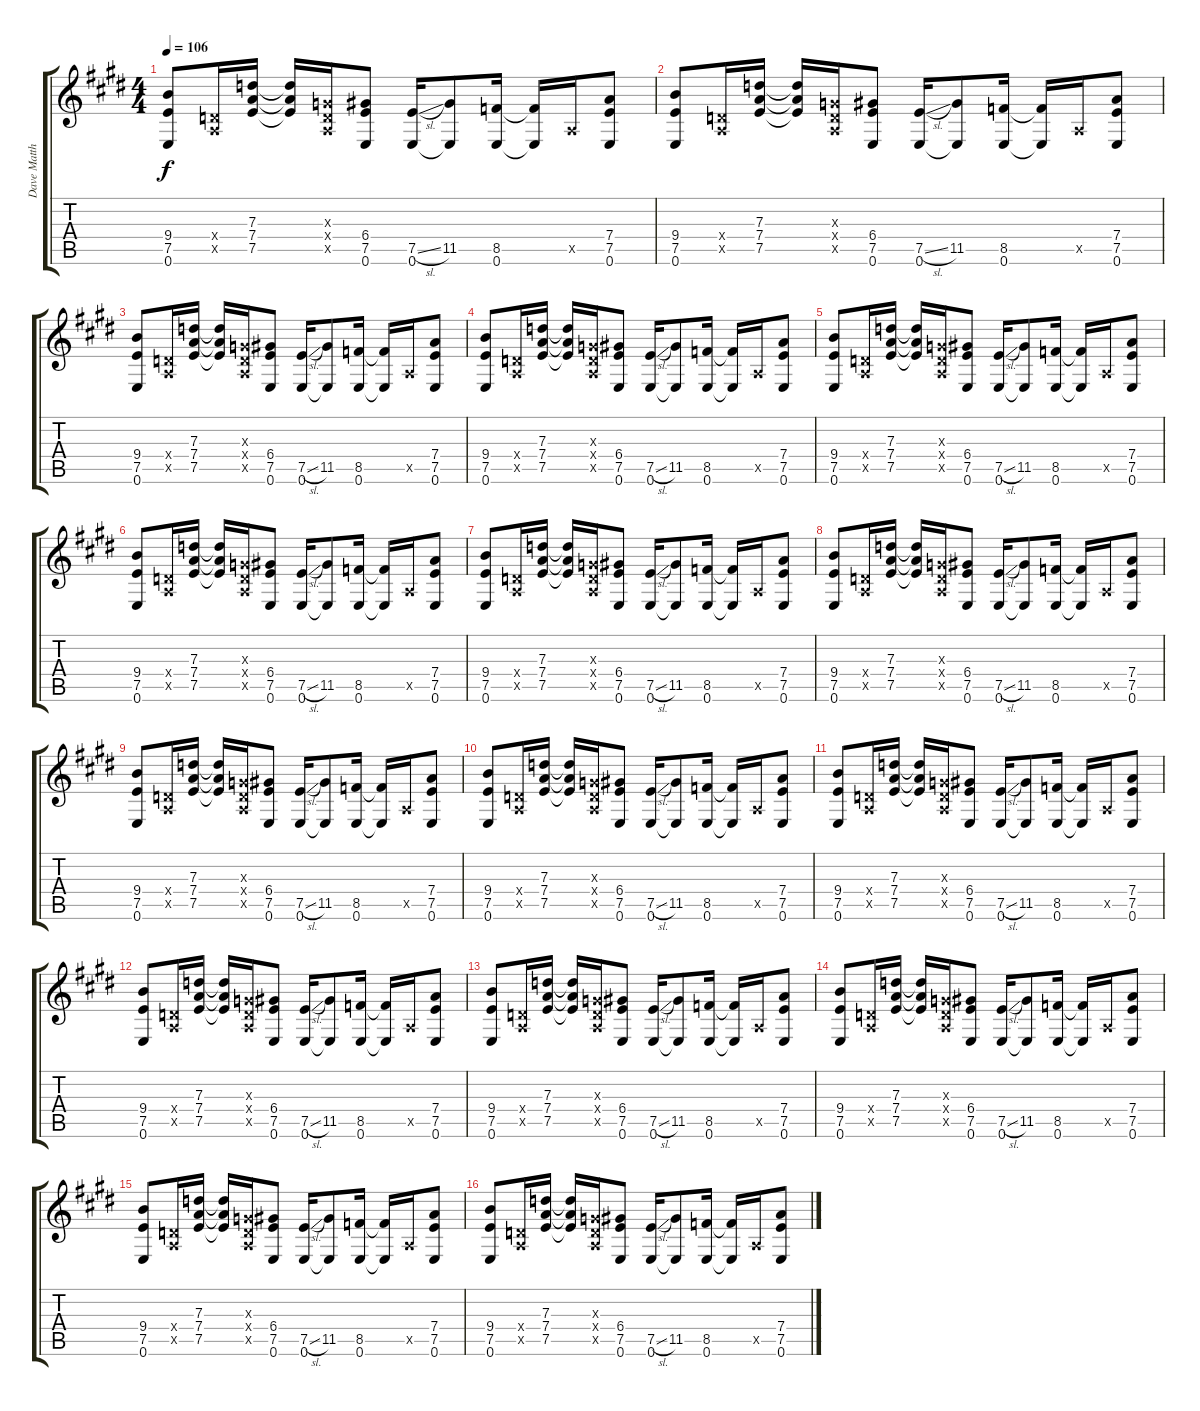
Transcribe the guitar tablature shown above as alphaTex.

\track ("Dave Matthews" "Dave Matth") {instrument acousticguitarsteel}
\staff {score tabs}
\tuning (E4 B3 G3 D3 A2 E2) {hide}
\ts (4 4)
\tempo 106
\clef g2
\ks e
(9.4 7.5 0.6).8{dy f} (0.4{x} 0.5{x}).16 (7.3 7.4 7.5).16 (7.3{t} 7.4{t} 7.5{t}).16 (0.3{x} 0.4{x} 0.5{x}).16 (6.4 7.5 0.6).8 (7.5{sl} 0.6).16 (11.5 0.6{t}).8 (8.5 0.6).16 (8.5{t} 0.6{t}).16 0.5{x}.16 (7.4 7.5 0.6).8 |
(9.4 7.5 0.6).8 (0.4{x} 0.5{x}).16 (7.3 7.4 7.5).16 (7.3{t} 7.4{t} 7.5{t}).16 (0.3{x} 0.4{x} 0.5{x}).16 (6.4 7.5 0.6).8 (7.5{sl} 0.6).16 (11.5 0.6{t}).8 (8.5 0.6).16 (8.5{t} 0.6{t}).16 0.5{x}.16 (7.4 7.5 0.6).8 |
(9.4 7.5 0.6).8 (0.4{x} 0.5{x}).16 (7.3 7.4 7.5).16 (7.3{t} 7.4{t} 7.5{t}).16 (0.3{x} 0.4{x} 0.5{x}).16 (6.4 7.5 0.6).8 (7.5{sl} 0.6).16 (11.5 0.6{t}).8 (8.5 0.6).16 (8.5{t} 0.6{t}).16 0.5{x}.16 (7.4 7.5 0.6).8 |
(9.4 7.5 0.6).8 (0.4{x} 0.5{x}).16 (7.3 7.4 7.5).16 (7.3{t} 7.4{t} 7.5{t}).16 (0.3{x} 0.4{x} 0.5{x}).16 (6.4 7.5 0.6).8 (7.5{sl} 0.6).16 (11.5 0.6{t}).8 (8.5 0.6).16 (8.5{t} 0.6{t}).16 0.5{x}.16 (7.4 7.5 0.6).8 |
(9.4 7.5 0.6).8 (0.4{x} 0.5{x}).16 (7.3 7.4 7.5).16 (7.3{t} 7.4{t} 7.5{t}).16 (0.3{x} 0.4{x} 0.5{x}).16 (6.4 7.5 0.6).8 (7.5{sl} 0.6).16 (11.5 0.6{t}).8 (8.5 0.6).16 (8.5{t} 0.6{t}).16 0.5{x}.16 (7.4 7.5 0.6).8 |
(9.4 7.5 0.6).8 (0.4{x} 0.5{x}).16 (7.3 7.4 7.5).16 (7.3{t} 7.4{t} 7.5{t}).16 (0.3{x} 0.4{x} 0.5{x}).16 (6.4 7.5 0.6).8 (7.5{sl} 0.6).16 (11.5 0.6{t}).8 (8.5 0.6).16 (8.5{t} 0.6{t}).16 0.5{x}.16 (7.4 7.5 0.6).8 |
(9.4 7.5 0.6).8 (0.4{x} 0.5{x}).16 (7.3 7.4 7.5).16 (7.3{t} 7.4{t} 7.5{t}).16 (0.3{x} 0.4{x} 0.5{x}).16 (6.4 7.5 0.6).8 (7.5{sl} 0.6).16 (11.5 0.6{t}).8 (8.5 0.6).16 (8.5{t} 0.6{t}).16 0.5{x}.16 (7.4 7.5 0.6).8 |
(9.4 7.5 0.6).8 (0.4{x} 0.5{x}).16 (7.3 7.4 7.5).16 (7.3{t} 7.4{t} 7.5{t}).16 (0.3{x} 0.4{x} 0.5{x}).16 (6.4 7.5 0.6).8 (7.5{sl} 0.6).16 (11.5 0.6{t}).8 (8.5 0.6).16 (8.5{t} 0.6{t}).16 0.5{x}.16 (7.4 7.5 0.6).8 |
(9.4 7.5 0.6).8 (0.4{x} 0.5{x}).16 (7.3 7.4 7.5).16 (7.3{t} 7.4{t} 7.5{t}).16 (0.3{x} 0.4{x} 0.5{x}).16 (6.4 7.5 0.6).8 (7.5{sl} 0.6).16 (11.5 0.6{t}).8 (8.5 0.6).16 (8.5{t} 0.6{t}).16 0.5{x}.16 (7.4 7.5 0.6).8 |
(9.4 7.5 0.6).8 (0.4{x} 0.5{x}).16 (7.3 7.4 7.5).16 (7.3{t} 7.4{t} 7.5{t}).16 (0.3{x} 0.4{x} 0.5{x}).16 (6.4 7.5 0.6).8 (7.5{sl} 0.6).16 (11.5 0.6{t}).8 (8.5 0.6).16 (8.5{t} 0.6{t}).16 0.5{x}.16 (7.4 7.5 0.6).8 |
(9.4 7.5 0.6).8 (0.4{x} 0.5{x}).16 (7.3 7.4 7.5).16 (7.3{t} 7.4{t} 7.5{t}).16 (0.3{x} 0.4{x} 0.5{x}).16 (6.4 7.5 0.6).8 (7.5{sl} 0.6).16 (11.5 0.6{t}).8 (8.5 0.6).16 (8.5{t} 0.6{t}).16 0.5{x}.16 (7.4 7.5 0.6).8 |
(9.4 7.5 0.6).8 (0.4{x} 0.5{x}).16 (7.3 7.4 7.5).16 (7.3{t} 7.4{t} 7.5{t}).16 (0.3{x} 0.4{x} 0.5{x}).16 (6.4 7.5 0.6).8 (7.5{sl} 0.6).16 (11.5 0.6{t}).8 (8.5 0.6).16 (8.5{t} 0.6{t}).16 0.5{x}.16 (7.4 7.5 0.6).8 |
(9.4 7.5 0.6).8 (0.4{x} 0.5{x}).16 (7.3 7.4 7.5).16 (7.3{t} 7.4{t} 7.5{t}).16 (0.3{x} 0.4{x} 0.5{x}).16 (6.4 7.5 0.6).8 (7.5{sl} 0.6).16 (11.5 0.6{t}).8 (8.5 0.6).16 (8.5{t} 0.6{t}).16 0.5{x}.16 (7.4 7.5 0.6).8 |
(9.4 7.5 0.6).8 (0.4{x} 0.5{x}).16 (7.3 7.4 7.5).16 (7.3{t} 7.4{t} 7.5{t}).16 (0.3{x} 0.4{x} 0.5{x}).16 (6.4 7.5 0.6).8 (7.5{sl} 0.6).16 (11.5 0.6{t}).8 (8.5 0.6).16 (8.5{t} 0.6{t}).16 0.5{x}.16 (7.4 7.5 0.6).8 |
(9.4 7.5 0.6).8 (0.4{x} 0.5{x}).16 (7.3 7.4 7.5).16 (7.3{t} 7.4{t} 7.5{t}).16 (0.3{x} 0.4{x} 0.5{x}).16 (6.4 7.5 0.6).8 (7.5{sl} 0.6).16 (11.5 0.6{t}).8 (8.5 0.6).16 (8.5{t} 0.6{t}).16 0.5{x}.16 (7.4 7.5 0.6).8 |
(9.4 7.5 0.6).8 (0.4{x} 0.5{x}).16 (7.3 7.4 7.5).16 (7.3{t} 7.4{t} 7.5{t}).16 (0.3{x} 0.4{x} 0.5{x}).16 (6.4 7.5 0.6).8 (7.5{sl} 0.6).16 (11.5 0.6{t}).8 (8.5 0.6).16 (8.5{t} 0.6{t}).16 0.5{x}.16 (7.4 7.5 0.6).8
